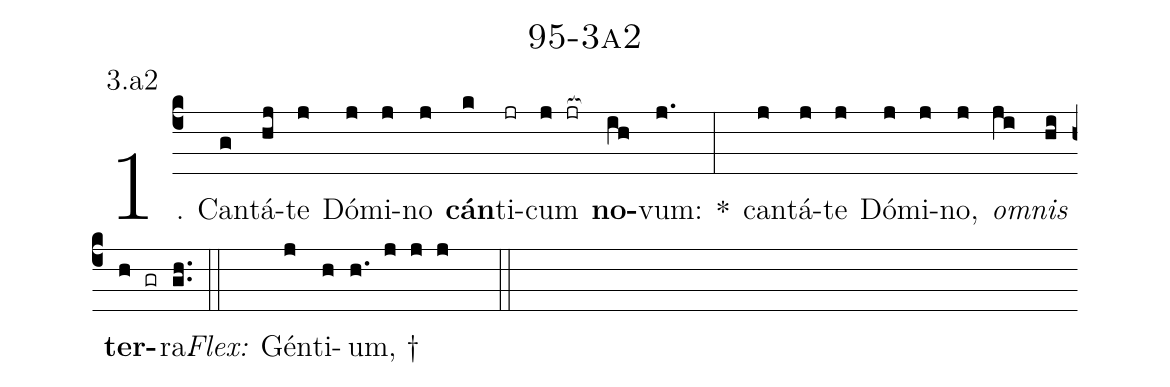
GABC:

name: 95-3a2;
annotation: 3.a2;
%%
(c4)1. Can(g)tá(hj)te(j) Dó(j)mi(j)no(j) <b>cán</b>(k)ti(jr)cum(j jr[ocb:1{]) <b>no</b>(ih[ocb:0}])vum:(j.) *(:) can(j)tá(j)te(j) Dó(j)mi(j)no,(j) <i>om</i>(ji)<i>nis</i>(hi) <b>ter</b>(h gr)ra.(gh..) (::)
<i>Flex:</i>()  Gén(j)ti(h)um, †(h. j j j  ::)
